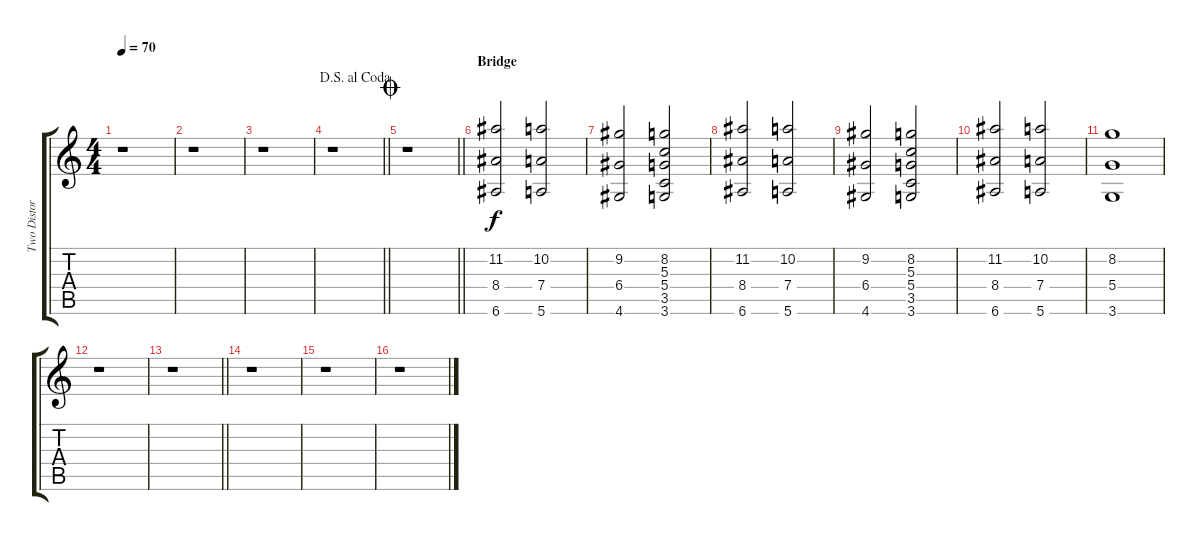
\track ("Two Distortion Guitars" "Two Distor") {instrument acousticguitarnylon}
\staff {score tabs}
\tuning (E4 B3 G3 D3 A2 E2) {hide}
\ts (4 4)
\tempo 70
\clef g2
\ks c
r.1{dy f} |
r.1 |
r.1 |
\jump dalsegnoalcoda
\barLineRight lightlight
r.1 |
\jump coda
\barLineRight lightlight
r.1 |
\section ("" "Bridge")
(11.2 8.4 6.6).2 (10.2 7.4 5.6).2 |
(9.2 6.4 4.6).2 (8.2 5.3 5.4 3.5 3.6).2 |
(11.2 8.4 6.6).2 (10.2 7.4 5.6).2 |
(9.2 6.4 4.6).2 (8.2 5.3 5.4 3.5 3.6).2 |
(11.2 8.4 6.6).2 (10.2 7.4 5.6).2 |
(8.2 5.4 3.6).1 |
r.1 |
\barLineRight lightlight
r.1 |
r.1 |
r.1 |
r.1
